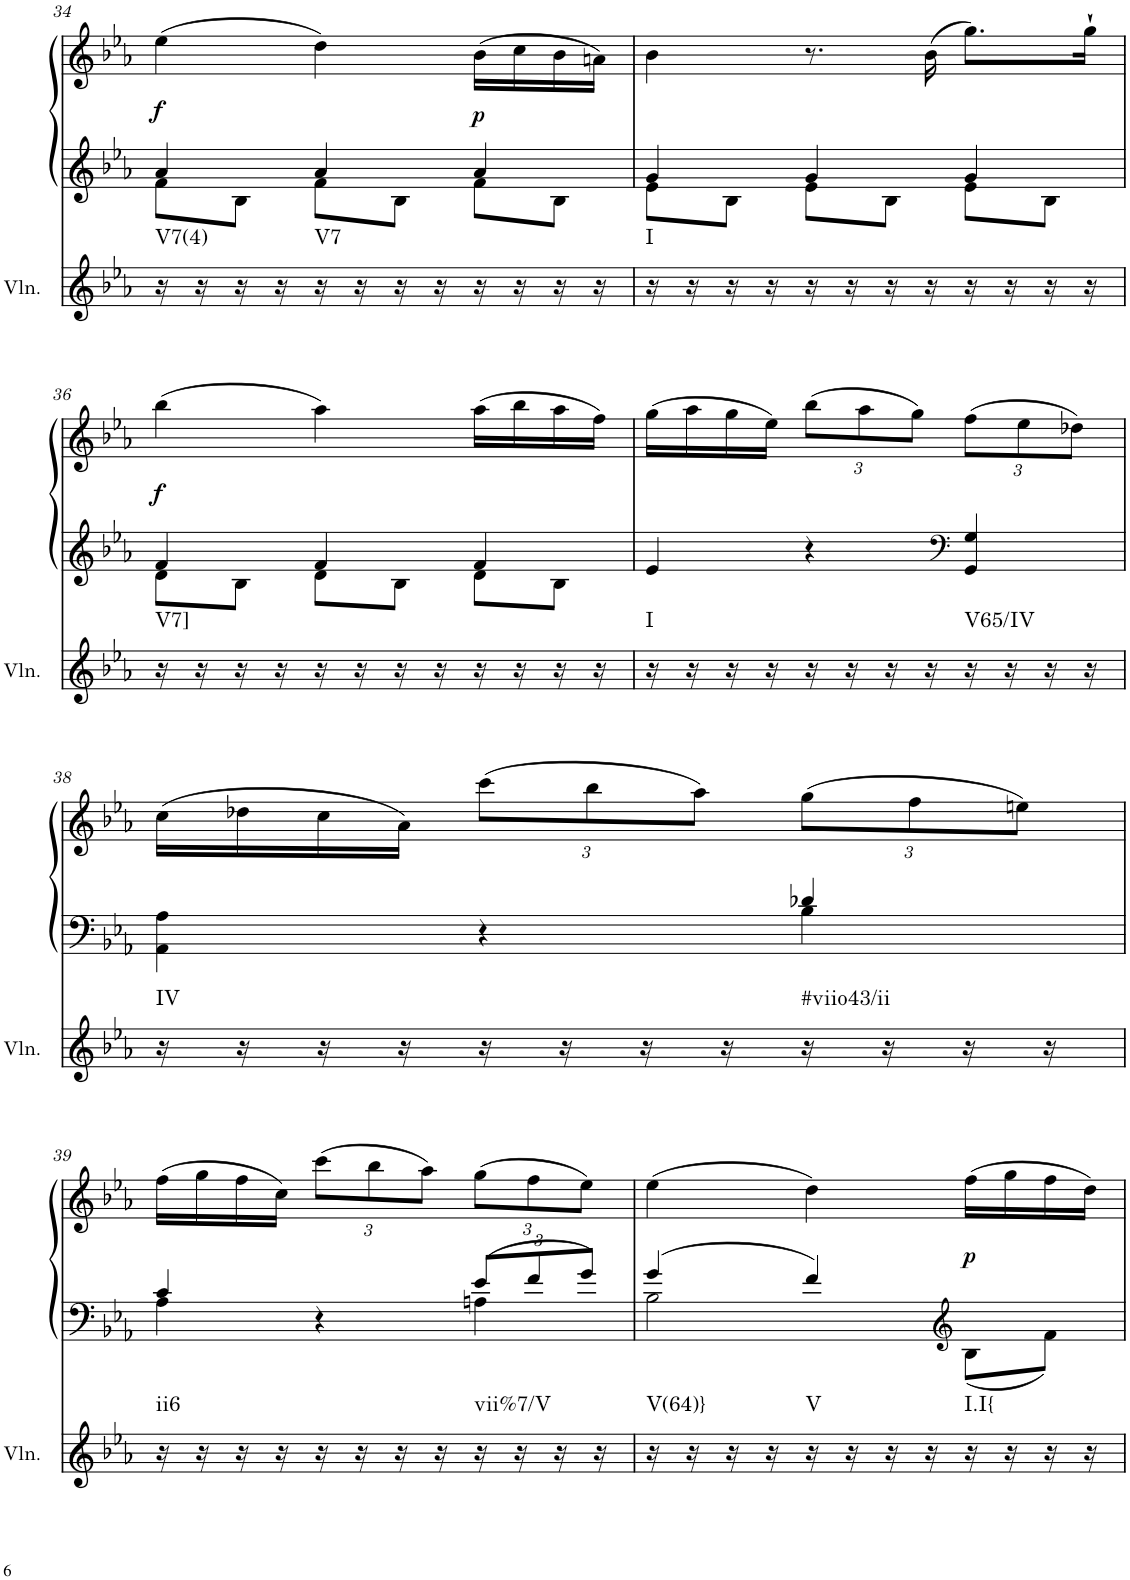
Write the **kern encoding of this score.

**kern	**harte	**kern	**kern	**dynam
*part2	*part2	*part1	*part1	*part1
*staff3	*	*staff2	*staff1	*staff1/2
*I"Violin	*	*I"Klavier linke Hand	*	*
*I'Vln.	*	*	*	*
!!LO:PB:g=z
*clefG2	*	*clefF4	*clefG2	*
*k[b-e-a-]	*	*k[b-e-a-]	*k[b-e-a-]	*
*M3/4	*	*M3/4	*M3/4	*
=34	=34	=34	=34	=34
*	*	*^	*	*
!	!LO:H:kt=V7(4)	!	!	!	!LO:DY:b
16r	N	4a-/	8f\L	(4ee-\	f
16r	.	.	.	.	.
16r	.	.	8B-\J	.	.
16r	.	.	.	.	.
!	!LO:H:kt=V7	!	!	!	!
16r	N	4a-/	8f\L	4dd\)	.
16r	.	.	.	.	.
16r	.	.	8B-\J	.	.
16r	.	.	.	.	.
!	!	!	!	!	!LO:DY:b
16r	.	4a-/	8f\L	(16b-\LL	p
16r	.	.	.	16cc\	.
16r	.	.	8B-\J	16b-\	.
16r	.	.	.	16an\JJ)	.
=35	=35	=35	=35	=35	=35
!	!LO:H:kt=I	!	!	!	!
16r	N	4g/	8e-\L	4b-\	.
16r	.	.	.	.	.
16r	.	.	8B-\J	.	.
16r	.	.	.	.	.
16r	.	4g/	8e-\L	8.r	.
16r	.	.	.	.	.
16r	.	.	8B-\J	.	.
16r	.	.	.	(16b-\	.
16r	.	4g/	8e-\L	8.gg\L)	.
16r	.	.	.	.	.
16r	.	.	8B-\J	.	.
16r	.	.	.	16gg`\Jk	.
!!LO:LB:g=z
=36	=36	=36	=36	=36	=36
!	!LO:H:kt=V7]	!	!	!	!LO:DY:b
16r	N	4f/	8d\L	(4bb-\	f
16r	.	.	.	.	.
16r	.	.	8B-\J	.	.
16r	.	.	.	.	.
16r	.	4f/	8d\L	4aa-\)	.
16r	.	.	.	.	.
16r	.	.	8B-\J	.	.
16r	.	.	.	.	.
16r	.	4f/	8d\L	(16aa-\LL	.
16r	.	.	.	16bb-\	.
16r	.	.	8B-\J	16aa-\	.
16r	.	.	.	16ff\JJ)	.
*	*	*v	*v	*	*
=37	=37	=37	=37	=37
!	!LO:H:kt=I	!	!	!
16r	N	4e-/	(16gg\LL	.
16r	.	.	16aa-\	.
16r	.	.	16gg\	.
16r	.	.	16ee-\JJ)	.
*	*	*	*Xbrackettup	*
16r	.	4r	(12bb-\L	.
16r	.	.	.	.
.	.	.	12aa-\	.
16r	.	.	.	.
.	.	.	12gg\J)	.
16r	.	.	.	.
*	*	*clefF4	*	*
!	!LO:H:kt=V65/IV	!	!	!
16r	N	4GG/ 4G/	(12ff\L	.
16r	.	.	.	.
.	.	.	12ee-\	.
16r	.	.	.	.
.	.	.	12dd-X\J)	.
16r	.	.	.	.
!!LO:LB:g=z
=38	=38	=38	=38	=38
*	*	*^	*	*
!	!LO:H:kt=IV	!	!	!	!
16r	N	4ryy	4AA-\ 4A-\	(16cc\LL	.
16r	.	.	.	16dd-X\	.
16r	.	.	.	16cc\	.
16r	.	.	.	16a-\JJ)	.
16r	.	4r	4ryy	(12ccc\L	.
16r	.	.	.	.	.
.	.	.	.	12bb-\	.
16r	.	.	.	.	.
.	.	.	.	12aa-\J)	.
16r	.	.	.	.	.
!	!LO:H:kt=#viio43/ii	!	!	!	!
16r	N	4d-X/	4B-\	(12gg\L	.
16r	.	.	.	.	.
.	.	.	.	12ff\	.
16r	.	.	.	.	.
.	.	.	.	12een\J)	.
16r	.	.	.	.	.
!!LO:LB:g=z
=39	=39	=39	=39	=39	=39
!	!LO:H:kt=ii6	!	!	!	!
16r	N	4c/	4A-\	(16ff\LL	.
16r	.	.	.	16gg\	.
16r	.	.	.	16ff\	.
16r	.	.	.	16cc\JJ)	.
16r	.	4r	4ryy	(12ccc\L	.
16r	.	.	.	.	.
.	.	.	.	12bb-\	.
16r	.	.	.	.	.
.	.	.	.	12aa-\J)	.
16r	.	.	.	.	.
*	*	*Xbrackettup	*	*	*
!	!LO:H:kt=vii%7/V	!	!	!	!
16r	N	12e-/L	4An\	(12gg\L	.
16r	.	.	.	.	.
.	.	12f/	.	12ff\	.
16r	.	.	.	.	.
.	.	12g/J	.	12ee-\J)	.
16r	.	.	.	.	.
=40	=40	=40	=40	=40	=40
!	!LO:H:kt=V(64)}	!	!	!	!
16r	N	4g/	2B-\	(4ee-\	.
16r	.	.	.	.	.
16r	.	.	.	.	.
16r	.	.	.	.	.
!	!LO:H:kt=V	!	!	!	!
16r	N	4f/	.	4dd\)	.
16r	.	.	.	.	.
16r	.	.	.	.	.
16r	.	.	.	.	.
*	*	*clefG2	*	*	*
!	!LO:H:kt=I.I{	!	!	!	!LO:DY:b
16r	N	4ryy	8B-\L	(16ff\LL	p
16r	.	.	.	16gg\	.
16r	.	.	8f\J	16ff\	.
16r	.	.	.	16dd\JJ)	.
*	*	*v	*v	*	*
=	=	=	=	=
*-	*-	*-	*-	*-
